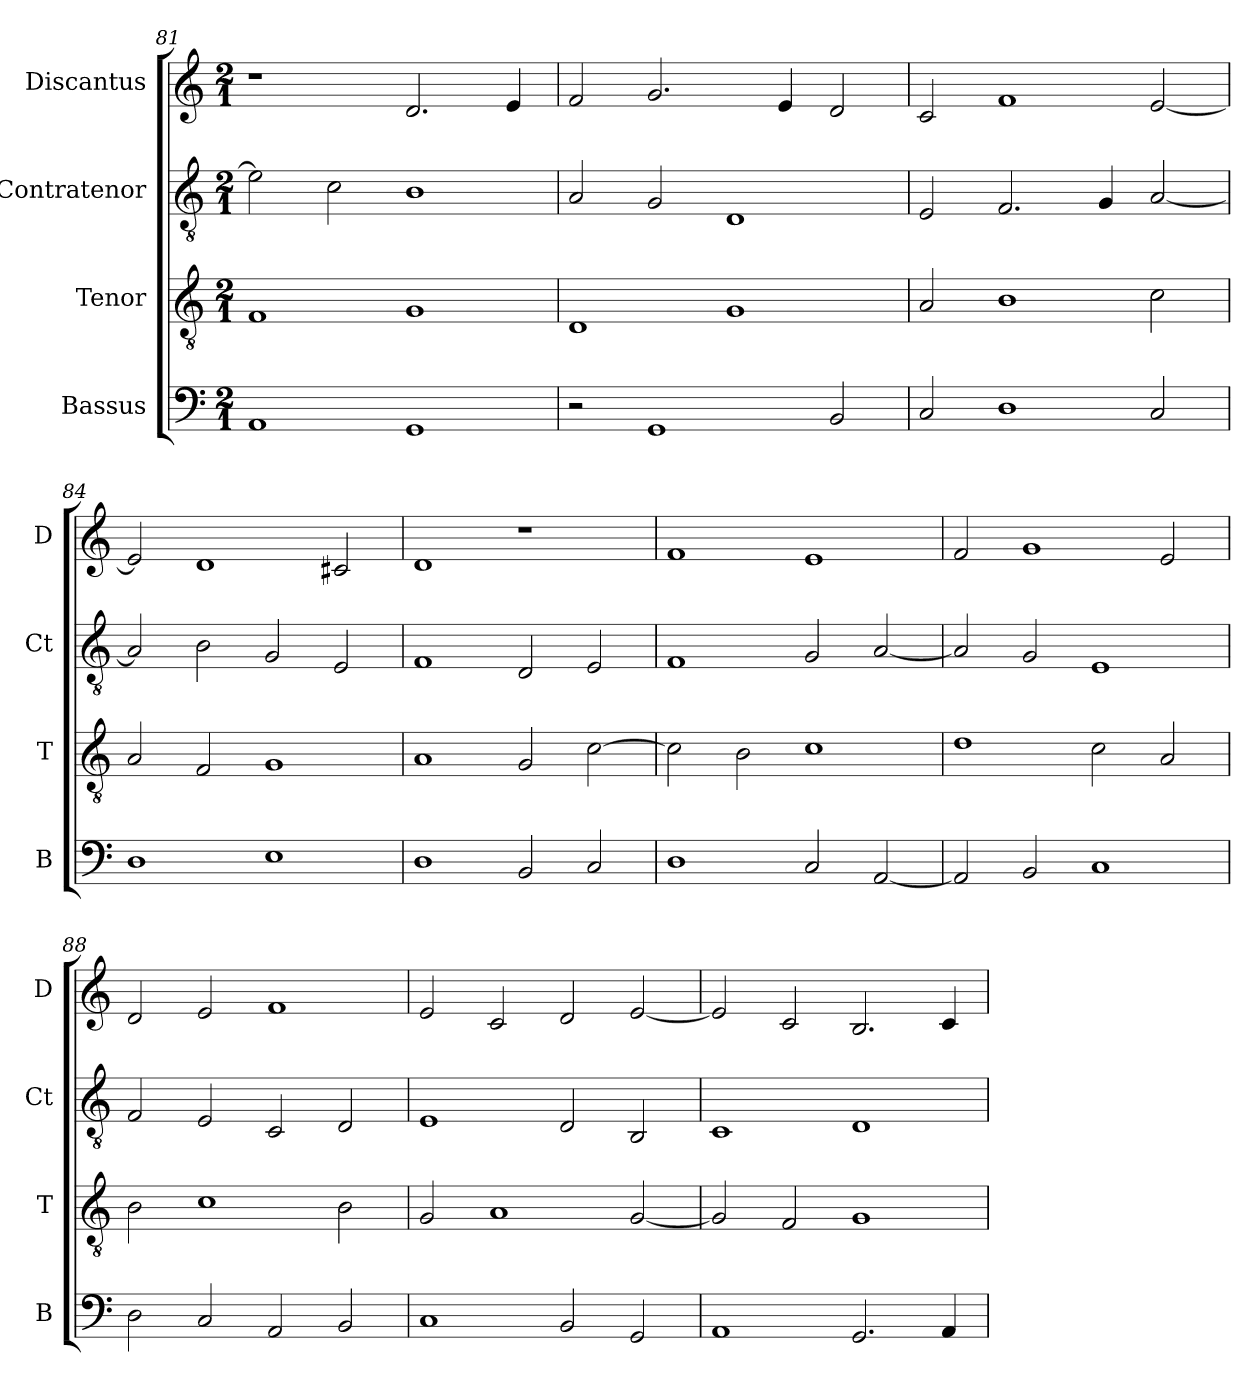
**kern	**kern	**kern	**kern
*part4	*part3	*part2	*part1
*staff4	*staff3	*staff2	*staff1
*I"Bassus	*I"Tenor	*I"Contratenor	*I"Discantus
*I'B	*I'T	*I'Ct	*I'D
*clefF4	*clefGv2	*clefGv2	*clefG2
*k[]	*k[]	*k[]	*k[]
*M2/1	*M2/1	*M2/1	*M2/1
=81	=81	=81	=81
1AA	1F	2e\]	1r
.	.	2c\	.
1GG	1G	1B	2.d/
.	.	.	4e/
=82	=82	=82	=82
2r	1D	2A/	2f/
1GG	.	2G/	2.g/
.	1G	1D	.
.	.	.	4e/
2BB/	.	.	2d/
=83	=83	=83	=83
2C/	2A/	2E/	2c/
1D	1B	2.F/	1f
.	.	4G/	.
2C/	2c\	[2A/	[2e/
=84	=84	=84	=84
1D	2A/	2A/]	2e/]
.	2F/	2B\	1d
1E	1G	2G/	.
.	.	2E/	2c#X/
=85	=85	=85	=85
1D	1A	1F	1d
2BB/	2G/	2D/	1r
2C/	[2c\	2E/	.
=86	=86	=86	=86
1D	2c\]	1F	1f
.	2B\	.	.
2C/	1c	2G/	1e
[2AA/	.	[2A/	.
=87	=87	=87	=87
2AA/]	1d	2A/]	2f/
2BB/	.	2G/	1g
1C	2c\	1E	.
.	2A/	.	2e/
=88	=88	=88	=88
2D\	2B\	2F/	2d/
2C/	1c	2E/	2e/
2AA/	.	2C/	1f
2BB/	2B\	2D/	.
=89	=89	=89	=89
1C	2G/	1E	2e/
.	1A	.	2c/
2BB/	.	2D/	2d/
2GG/	[2G/	2BB/	[2e/
=90	=90	=90	=90
1AA	2G/]	1C	2e/]
.	2F/	.	2c/
2.GG/	1G	1D	2.B/
4AA/	.	.	4c/
=	=	=	=
*-	*-	*-	*-
